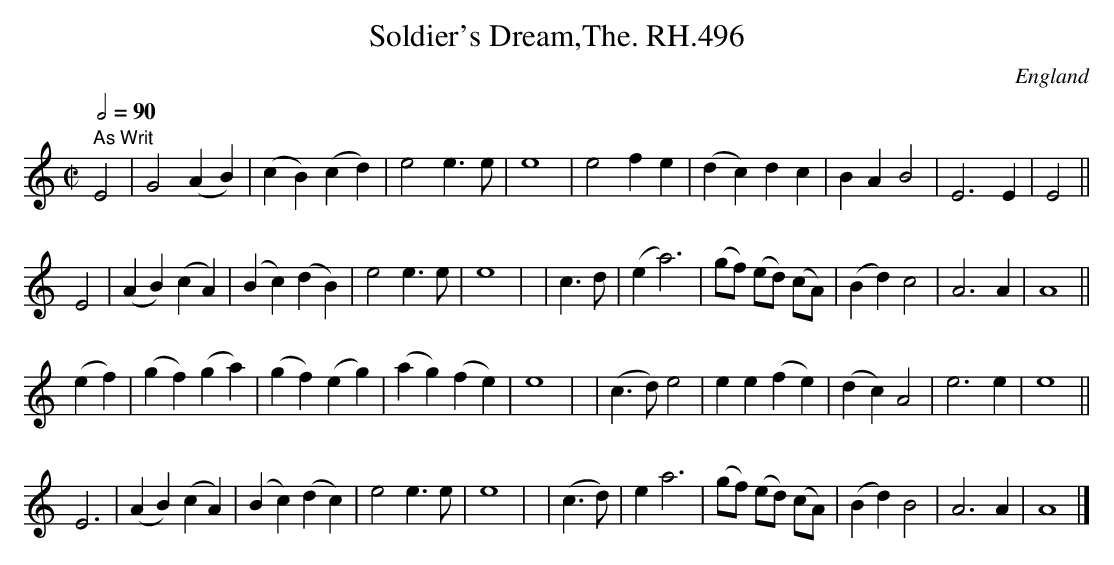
X:1
T:Soldier's Dream,The. RH.496
L:1/4
M:C|
O:England
Q:2/4=90
K:Am
" As Writ"E2|G2(AB)|(cB)(cd)|e2e>e|e4|\
e2fe|(dc)dc|BAB2|E3E|E2||!
E2|(AB)(cA)|(Bc)(dB)|e2e>e|e4|\
|c>d|(ea3)|(g/f/) (e/d/) (c/A/)|(Bd)c2|A3A|A4||!
(ef)|(gf)(ga)|(gf)(eg)|(ag)(fe)|e4|\
|(c>d)e2|ee(fe)|(dc)A2|e3e|e4||!
E3|(AB)(cA)|(Bc)(dc)|e2e>e|e4|\
|(c>d)|ea3|(g/f/) (e/d/) (c/A/)|(Bd)B2|A3A|A4|]
